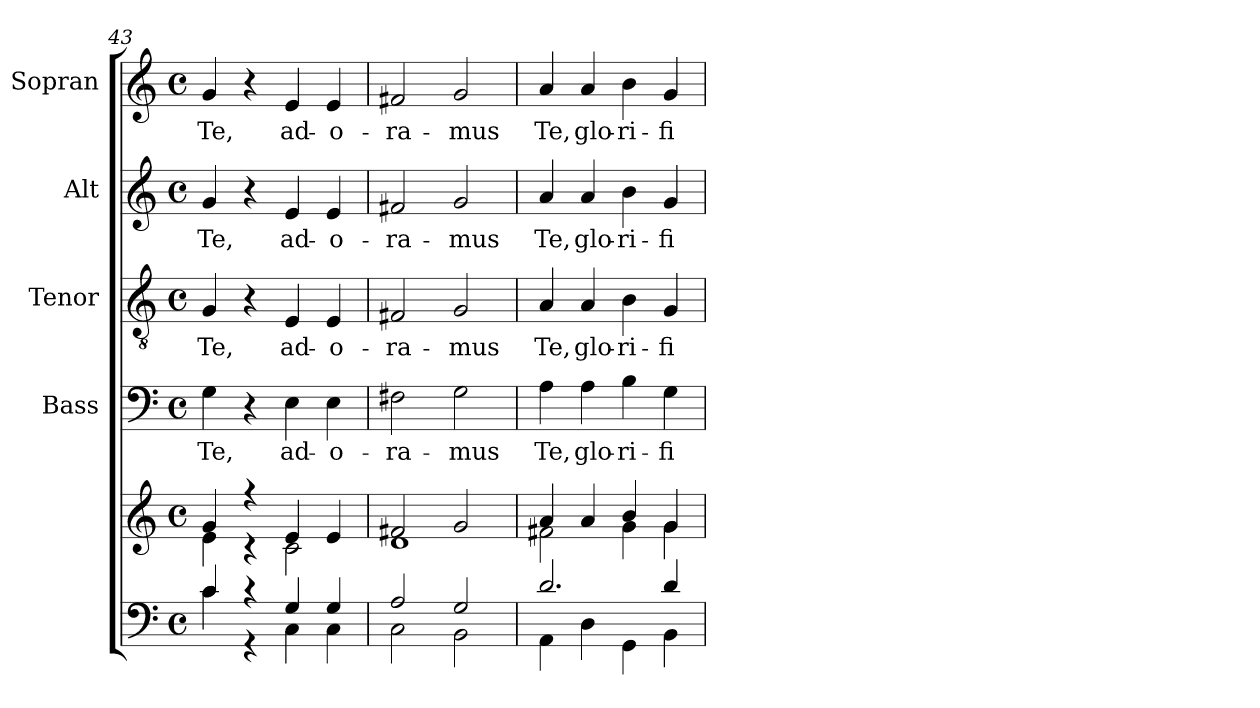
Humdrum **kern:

**kern	**kern	**kern	**text	**kern	**text	**kern	**text	**kern	**text
*part5	*part5	*part4	*part4	*part3	*part3	*part2	*part2	*part1	*part1
*staff6	*staff5	*staff4	*staff4	*staff3	*staff3	*staff2	*staff2	*staff1	*staff1
*	*	*I"Bass	*	*I"Tenor	*	*I"Alt	*	*I"Sopran	*
*	*	*I'B.	*	*I'T.	*	*I'A.	*	*I'S.	*
*clefF4	*clefG2	*clefF4	*	*clefGv2	*	*clefG2	*	*clefG2	*
*k[]	*k[]	*k[]	*	*k[]	*	*k[]	*	*k[]	*
*C:	*C:	*C:	*	*C:	*	*C:	*	*C:	*
*M4/4	*M4/4	*M4/4	*	*M4/4	*	*M4/4	*	*M4/4	*
*met(c)	*met(c)	*met(c)	*	*met(c)	*	*met(c)	*	*met(c)	*
=43	=43	=43	=43	=43	=43	=43	=43	=43	=43
*^	*^	*	*	*	*	*	*	*	*
!	!	!	!	!	!LO:LY:b	!	!LO:LY:b	!	!LO:LY:b	!	!LO:LY:b
4c/	4c\	4g/	4e\	4G\	Te,	4G/	Te,	4g/	Te,	4g/	Te,
4r	4r	4r	4r	4r	.	4r	.	4r	.	4r	.
!	!	!	!	!	!LO:LY:b	!	!LO:LY:b	!	!LO:LY:b	!	!LO:LY:b
4G/	4C\	4e/	2c\	4E\	ad-	4E/	ad-	4e/	ad-	4e/	ad-
!	!	!	!	!	!LO:LY:b	!	!LO:LY:b	!	!LO:LY:b	!	!LO:LY:b
4G/	4C\	4e/	.	4E\	-o-	4E/	-o-	4e/	-o-	4e/	-o-
=44	=44	=44	=44	=44	=44	=44	=44	=44	=44	=44	=44
!	!	!	!	!	!LO:LY:b	!	!LO:LY:b	!	!LO:LY:b	!	!LO:LY:b
2A/	2C\	2f#X/	1d	2F#X\	-ra-	2F#X/	-ra-	2f#X/	-ra-	2f#X/	-ra-
!	!	!	!	!	!LO:LY:b	!	!LO:LY:b	!	!LO:LY:b	!	!LO:LY:b
2G/	2BB\	2g/	.	2G\	-mus	2G/	-mus	2g/	-mus	2g/	-mus
=45	=45	=45	=45	=45	=45	=45	=45	=45	=45	=45	=45
!	!	!	!	!	!LO:LY:b	!	!LO:LY:b	!	!LO:LY:b	!	!LO:LY:b
2.d/	4AA\	4a/	2f#X\	4A\	Te,	4A/	Te,	4a/	Te,	4a/	Te,
!	!	!	!	!	!LO:LY:b	!	!LO:LY:b	!	!LO:LY:b	!	!LO:LY:b
.	4D\	4a/	.	4A\	glo-	4A/	glo-	4a/	glo-	4a/	glo-
!	!	!	!	!	!LO:LY:b	!	!LO:LY:b	!	!LO:LY:b	!	!LO:LY:b
.	4GG\	4b/	4g\	4B\	-ri-	4B\	-ri-	4b\	-ri-	4b\	-ri-
!	!	!	!	!	!LO:LY:b	!	!LO:LY:b	!	!LO:LY:b	!	!LO:LY:b
4d/	4BB\	4g/	4g\	4G\	-fi-	4G/	-fi-	4g/	-fi-	4g/	-fi-
*v	*v	*	*	*	*	*	*	*	*	*	*
*	*v	*v	*	*	*	*	*	*	*	*
=	=	=	=	=	=	=	=	=	=
*-	*-	*-	*-	*-	*-	*-	*-	*-	*-
